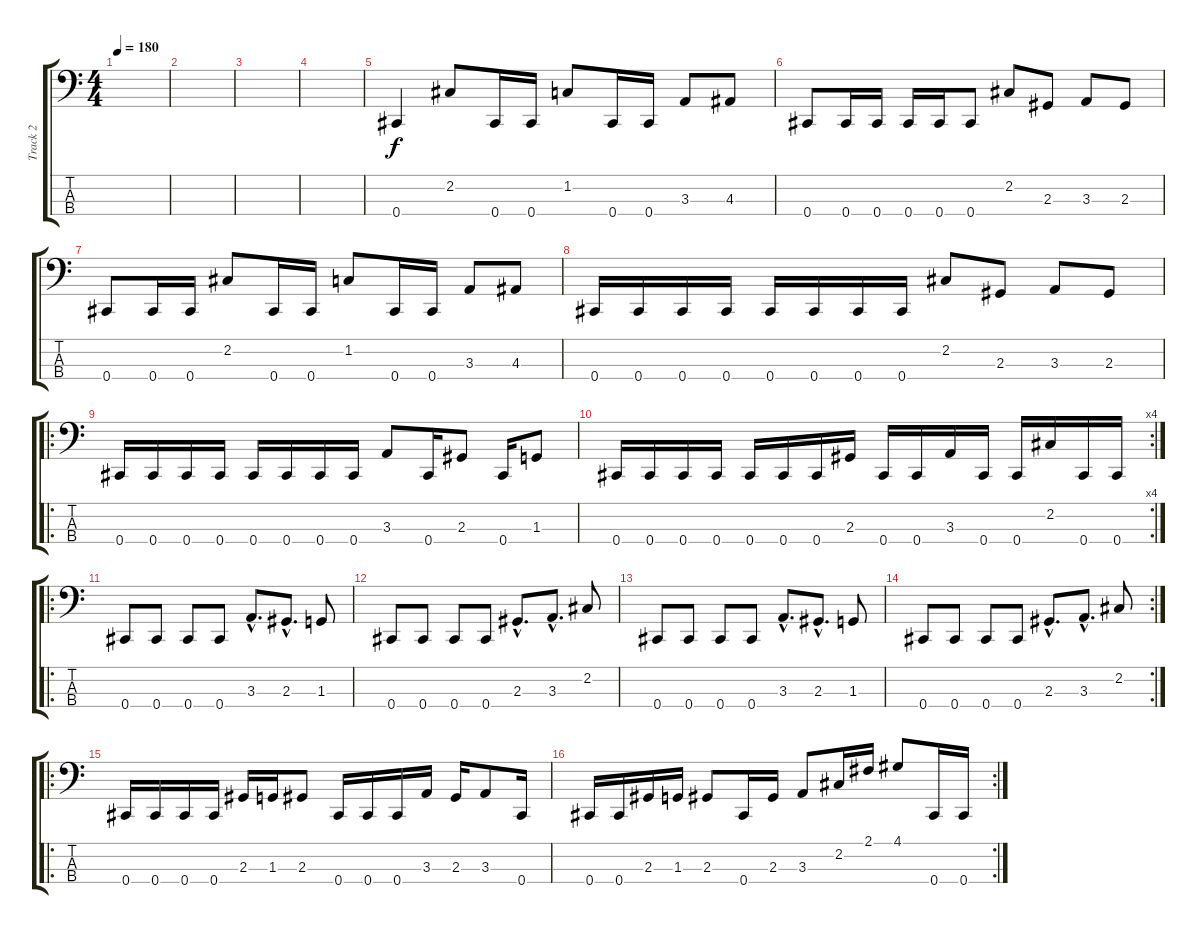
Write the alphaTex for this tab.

\track ("Track 2" "Track 2") {instrument electricbasspick}
\staff {score tabs}
\tuning (E2 B1 Gb1 Db1) {hide}
\ts (4 4)
\tempo 180
\clef f4
\ks c
|
|
|
|
0.4.4 2.2.8 0.4.16 0.4.16 1.2.8 0.4.16 0.4.16 3.3.8 4.3.8 |
0.4.8 0.4.16 0.4.16 0.4.16 0.4.16 0.4.8 2.2.8 2.3.8 3.3.8 2.3.8 |
0.4.8 0.4.16 0.4.16 2.2.8 0.4.16 0.4.16 1.2.8 0.4.16 0.4.16 3.3.8 4.3.8 |
0.4.16 0.4.16 0.4.16 0.4.16 0.4.16 0.4.16 0.4.16 0.4.16 2.2.8 2.3.8 3.3.8 2.3.8 |
\ro
0.4.16 0.4.16 0.4.16 0.4.16 0.4.16 0.4.16 0.4.16 0.4.16 3.3.8 0.4.16 2.3.8 0.4.16 1.3.8 |
\rc 4
0.4.16 0.4.16 0.4.16 0.4.16 0.4.16 0.4.16 0.4.16 2.3.16 0.4.16 0.4.16 3.3.16 0.4.16 0.4.16 2.2.16 0.4.16 0.4.16 |
\ro
0.4.8 0.4.8 0.4.8 0.4.8 3.3{hac}.8{d} 2.3{hac}.8{d} 1.3.8 |
0.4.8 0.4.8 0.4.8 0.4.8 2.3{hac}.8{d} 3.3{hac}.8{d} 2.2.8 |
0.4.8 0.4.8 0.4.8 0.4.8 3.3{hac}.8{d} 2.3{hac}.8{d} 1.3.8 |
\rc 2
0.4.8 0.4.8 0.4.8 0.4.8 2.3{hac}.8{d} 3.3{hac}.8{d} 2.2.8 |
\ro
0.4.16 0.4.16 0.4.16 0.4.16 2.3.16 1.3.16 2.3.8 0.4.16 0.4.16 0.4.16 3.3.16 2.3.16 3.3.8 0.4.16 |
\rc 2
0.4.16 0.4.16 2.3.16 1.3.16 2.3.8 0.4.16 2.3.16 3.3.8 2.2.16 2.1.16 4.1.8 0.4.16 0.4.16
